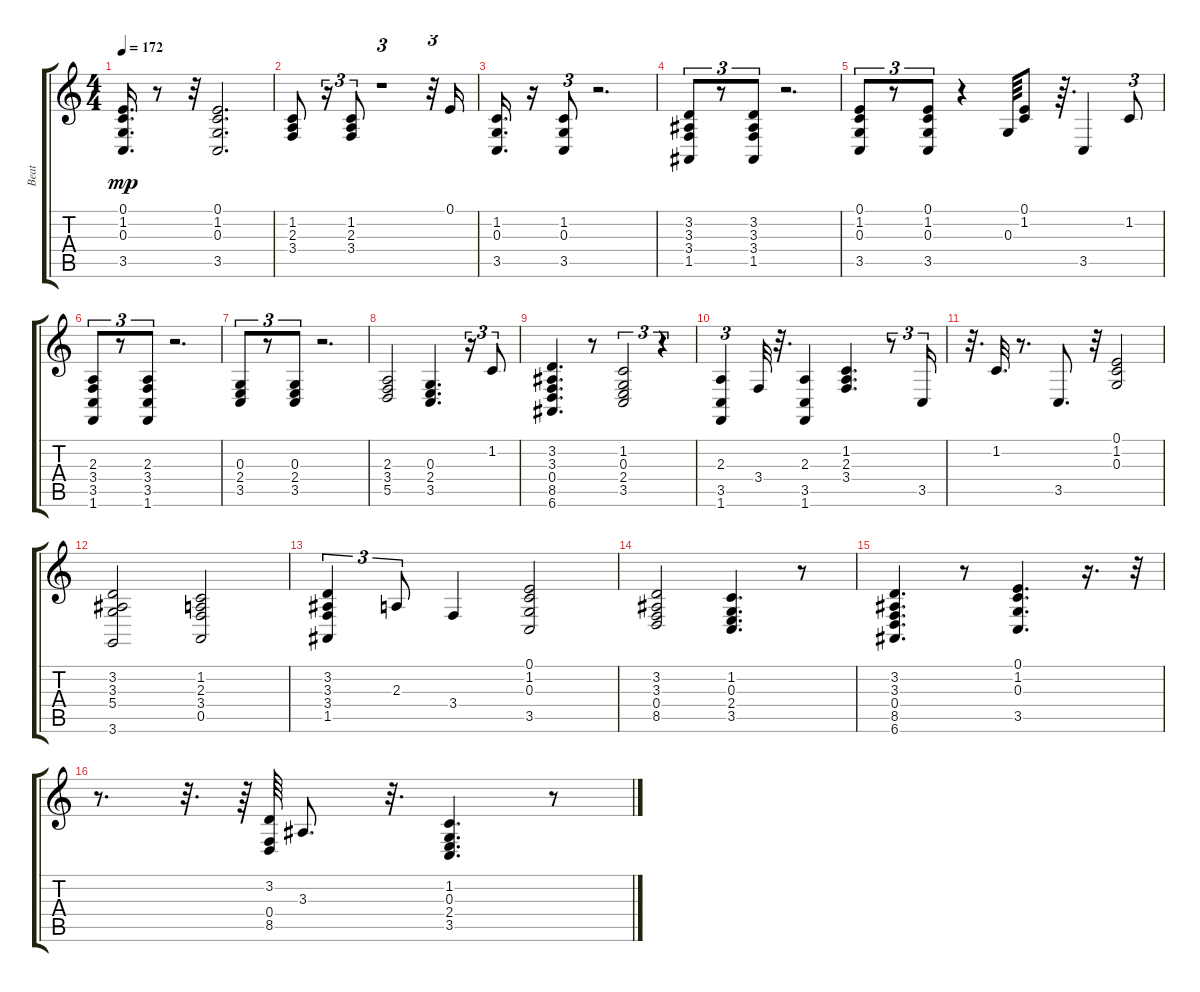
\track ("Beat" "Beat") {instrument brightacousticpiano}
\staff {score tabs}
\tuning (E4 B3 G3 D3 A2 E2) {hide}
\ts (4 4)
\tempo 172
\clef g2
\ks c
(0.1 1.2 0.3 3.5).16{d dy mp} r.8 r.32 (0.1 1.2 0.3 3.5).2{d} |
(1.2 2.3 3.4).8 r.16{tu (3 2)} (1.2 2.3 3.4).8{tu (3 2)} r.1{tu (3 2)} r.32{tu (3 2)} 0.1.16 |
(1.2 0.3 3.5).16{d} r.16 (1.2 0.3 3.5).8{tu (3 2)} r.2{d} |
(3.2 3.3 3.4 1.5).8{tu (3 2)} r.8{tu (3 2)} (3.2 3.3 3.4 1.5).8{tu (3 2)} r.2{d} |
(0.1 1.2 0.3 3.5).8{tu (3 2)} r.8{tu (3 2)} (0.1 1.2 0.3 3.5).8{tu (3 2)} r.4 0.3.64 (0.1 1.2).8 r.64{d} 3.5.4 1.2.8{tu (3 2)} |
(2.3 3.4 3.5 1.6).8{tu (3 2)} r.8{tu (3 2)} (2.3 3.4 3.5 1.6).8{tu (3 2)} r.2{d} |
(0.3 2.4 3.5).8{tu (3 2)} r.8{tu (3 2)} (0.3 2.4 3.5).8{tu (3 2)} r.2{d} |
(2.3 3.4 5.5).2 (0.3 2.4 3.5).4{d} r.16{tu (3 2)} 1.2.8{tu (3 2)} |
(3.2 3.3 0.4 8.5 6.6).4{d} r.8 (1.2 0.3 2.4 3.5).2{tu (3 2)} r.4{tu (3 2)} |
(2.3 3.5 1.6).4{tu (3 2)} 3.4.32 r.32{d} (2.3 3.5 1.6).4 (1.2 2.3 3.4).4{d} r.8{tu (3 2)} 3.5.16{tu (3 2)} |
r.32{d} 1.2.32{d} r.8{d} 3.5.8{d} r.32 (0.1 1.2 0.3).2 |
(3.2 3.3 5.4 3.6).2 (1.2 2.3 3.4 0.5).2 |
(3.2 3.3 3.4 1.5).4{tu (3 2)} 2.3.8{tu (3 2)} 3.4.4 (0.1 1.2 0.3 3.5).2 |
(3.2 3.3 0.4 8.5).2 (1.2 0.3 2.4 3.5).4{d} r.8 |
(3.2 3.3 0.4 8.5 6.6).4{d} r.8 (0.1 1.2 0.3 3.5).4{d} r.16{d} r.32{tu (3 2)} |
r.8{d} r.32{d} r.64{tu (3 2)} (3.2 0.4 8.5).64 3.3.8{d} r.32{d} (1.2 0.3 2.4 3.5).4{d} r.8
